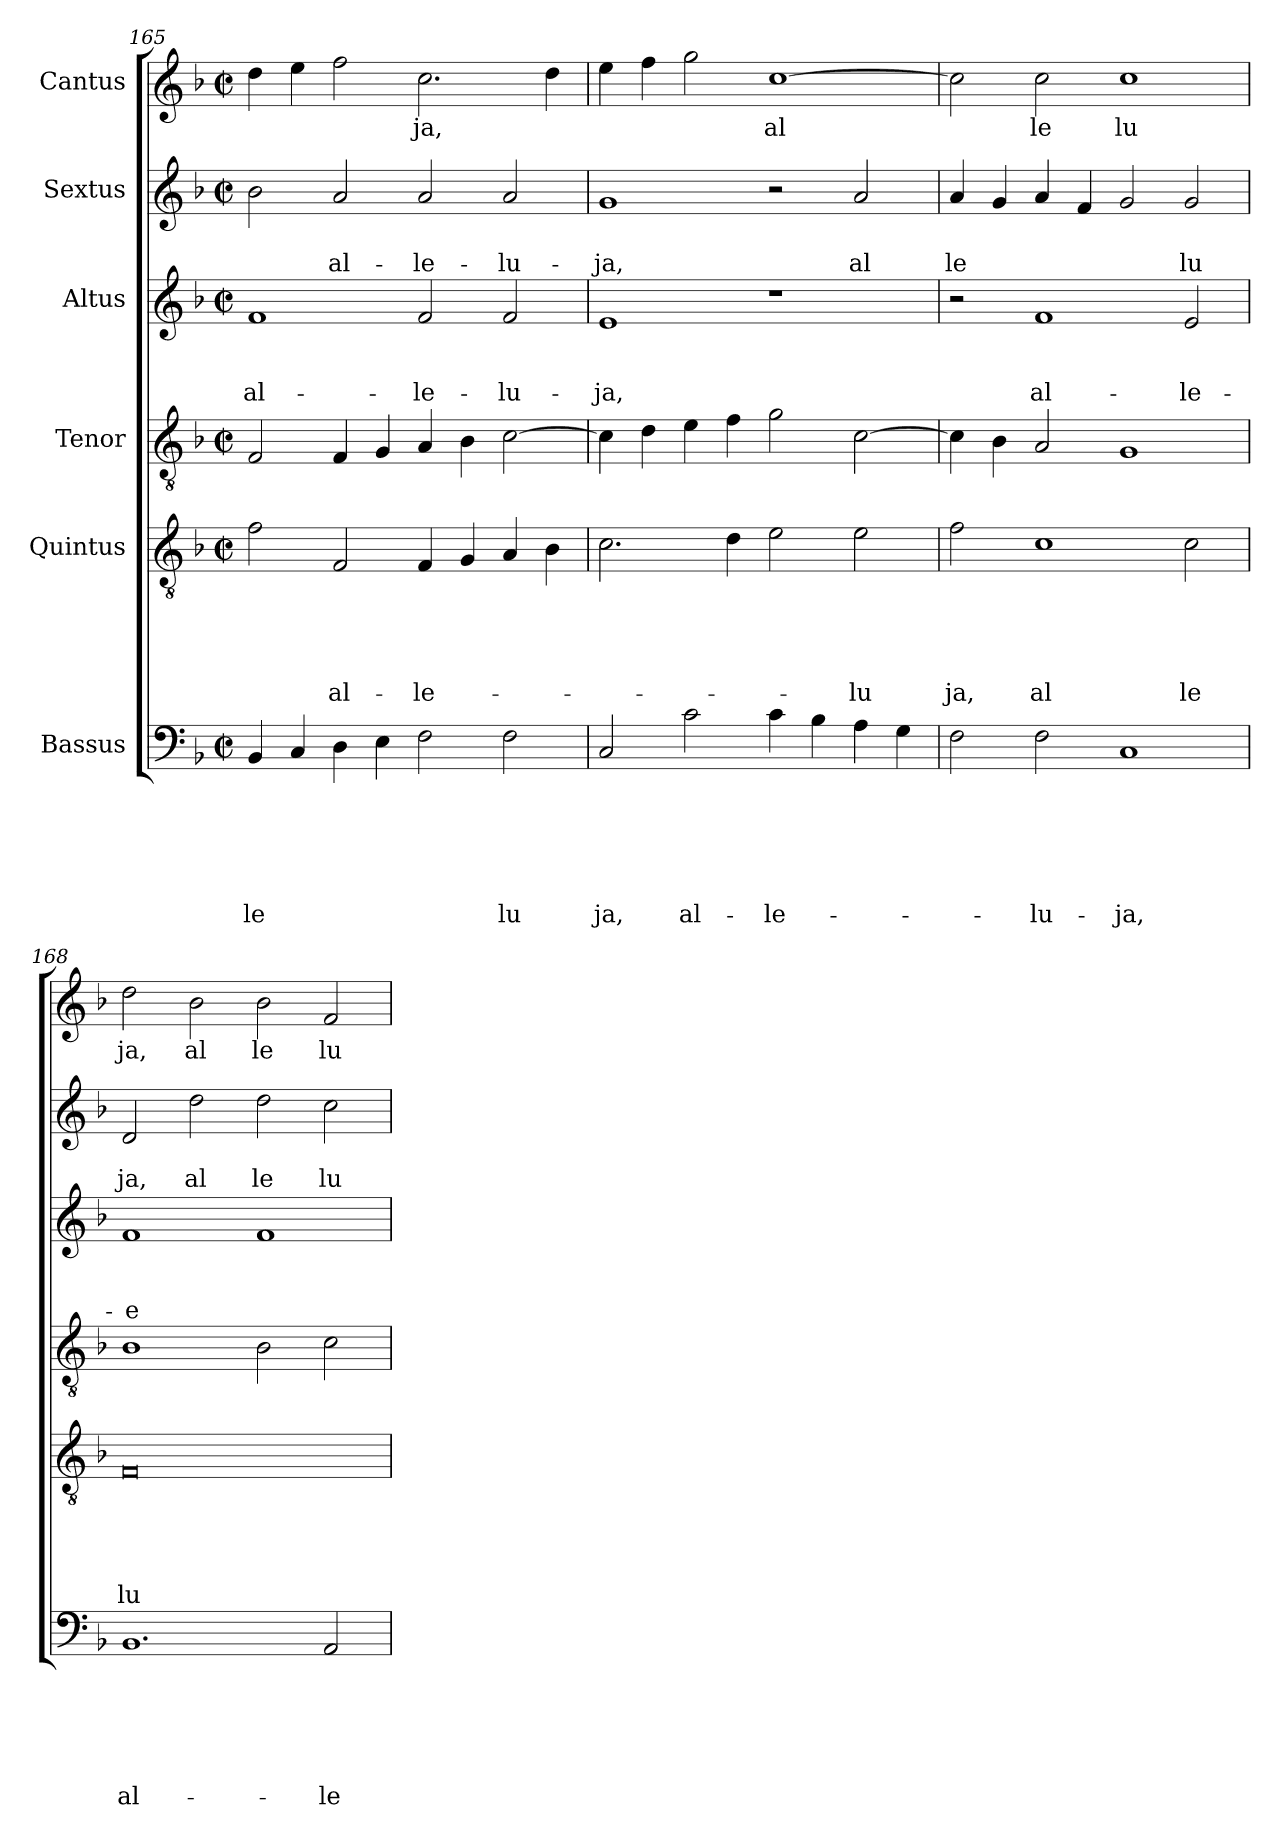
**kern	**text	**text	**text	**text	**text	**text	**kern	**text	**text	**text	**text	**text	**kern	**kern	**text	**text	**text	**kern	**text	**text	**kern	**text
*part6	*part6	*part6	*part6	*part6	*part6	*part6	*part5	*part5	*part5	*part5	*part5	*part5	*part4	*part3	*part3	*part3	*part3	*part2	*part2	*part2	*part1	*part1
*staff6	*staff6	*staff6	*staff6	*staff6	*staff6	*staff6	*staff5	*staff5	*staff5	*staff5	*staff5	*staff5	*staff4	*staff3	*staff3	*staff3	*staff3	*staff2	*staff2	*staff2	*staff1	*staff1
*I"Bassus	*	*	*	*	*	*	*I"Quintus	*	*	*	*	*	*I"Tenor	*I"Altus	*	*	*	*I"Sextus	*	*	*I"Cantus	*
*clefF4	*	*	*	*	*	*	*clefGv2	*	*	*	*	*	*clefGv2	*clefG2	*	*	*	*clefG2	*	*	*clefG2	*
*k[b-]	*	*	*	*	*	*	*k[b-]	*	*	*	*	*	*k[b-]	*k[b-]	*	*	*	*k[b-]	*	*	*k[b-]	*
*F:	*	*	*	*	*	*	*F:	*	*	*	*	*	*F:	*F:	*	*	*	*F:	*	*	*F:	*
*M2/2	*	*	*	*	*	*	*M2/2	*	*	*	*	*	*M2/2	*M2/2	*	*	*	*M2/2	*	*	*M2/2	*
*met(c|)	*	*	*	*	*	*	*met(c|)	*	*	*	*	*	*met(c|)	*met(c|)	*	*	*	*met(c|)	*	*	*met(c|)	*
=165	=165	=165	=165	=165	=165	=165	=165	=165	=165	=165	=165	=165	=165	=165	=165	=165	=165	=165	=165	=165	=165	=165
!	!	!	!	!	!	!LO:LY:b	!	!	!	!	!	!	!	!	!	!	!LO:LY:b	!	!	!	!	!
4BB-/	.	.	.	.	.	le	2f\	.	.	.	.	.	2F/	1f	.	.	al-	2b-\	.	.	4dd\	.
4C/	.	.	.	.	.	.	.	.	.	.	.	.	.	.	.	.	.	.	.	.	4ee\	.
!	!	!	!	!	!	!	!	!	!	!	!	!LO:LY:b	!	!	!	!	!	!	!	!LO:LY:b	!	!
4D\	.	.	.	.	.	.	2F/	.	.	.	.	al-	4F/	.	.	.	.	2a/	.	al-	2ff\	.
4E\	.	.	.	.	.	.	.	.	.	.	.	.	4G/	.	.	.	.	.	.	.	.	.
!	!	!	!	!	!	!	!	!	!	!	!	!LO:LY:b	!	!	!	!	!LO:LY:b	!	!	!LO:LY:b	!	!LO:LY:b
2F\	.	.	.	.	.	.	4F/	.	.	.	.	-le-	4A/	2f/	.	.	-le-	2a/	.	-le-	2.cc\	ja,
.	.	.	.	.	.	.	4G/	.	.	.	.	.	4B-\	.	.	.	.	.	.	.	.	.
!	!	!	!	!	!	!LO:LY:b	!	!	!	!	!	!	!	!	!	!	!LO:LY:b	!	!	!LO:LY:b	!	!
2F\	.	.	.	.	.	lu	4A/	.	.	.	.	.	[<2c\	2f/	.	.	-lu-	2a/	.	-lu-	.	.
.	.	.	.	.	.	.	4B-\	.	.	.	.	.	.	.	.	.	.	.	.	.	4dd\	.
!!LO:PB:g=z
=166	=166	=166	=166	=166	=166	=166	=166	=166	=166	=166	=166	=166	=166	=166	=166	=166	=166	=166	=166	=166	=166	=166
!	!	!	!	!	!	!LO:LY:b	!	!	!	!	!	!	!	!	!	!	!LO:LY:b	!	!	!LO:LY:b	!	!
2C/	.	.	.	.	.	ja,	2.c\	.	.	.	.	.	4c\]	1e	.	.	-ja,	1g	.	-ja,	4ee\	.
.	.	.	.	.	.	.	.	.	.	.	.	.	4d\	.	.	.	.	.	.	.	4ff\	.
!	!	!	!	!	!	!LO:LY:b	!	!	!	!	!	!	!	!	!	!	!	!	!	!	!	!
2c\	.	.	.	.	.	al-	.	.	.	.	.	.	4e\	.	.	.	.	.	.	.	2gg\	.
.	.	.	.	.	.	.	4d\	.	.	.	.	.	4f\	.	.	.	.	.	.	.	.	.
!	!	!	!	!	!	!LO:LY:b	!	!	!	!	!	!	!	!	!	!	!	!	!	!	!	!LO:LY:b
4c\	.	.	.	.	.	-le-	2e\	.	.	.	.	.	2g\	1r	.	.	.	2r	.	.	[>1cc	al
4B-\	.	.	.	.	.	.	.	.	.	.	.	.	.	.	.	.	.	.	.	.	.	.
!	!	!	!	!	!	!	!	!	!	!	!	!LO:LY:b	!	!	!	!	!	!	!	!LO:LY:b	!	!
4A\	.	.	.	.	.	.	2e\	.	.	.	.	-lu	[>2c\	.	.	.	.	2a/	.	al	.	.
4G\	.	.	.	.	.	.	.	.	.	.	.	.	.	.	.	.	.	.	.	.	.	.
=167	=167	=167	=167	=167	=167	=167	=167	=167	=167	=167	=167	=167	=167	=167	=167	=167	=167	=167	=167	=167	=167	=167
!	!	!	!	!	!	!	!	!	!	!	!	!LO:LY:b	!	!	!	!	!	!	!	!LO:LY:b	!	!
2F\	.	.	.	.	.	.	2f\	.	.	.	.	ja,	4c\]	2r	.	.	.	4a/	.	le	2cc\]	.
.	.	.	.	.	.	.	.	.	.	.	.	.	4B-\	.	.	.	.	4g/	.	.	.	.
!	!	!	!	!	!	!LO:LY:b	!	!	!	!	!	!LO:LY:b	!	!	!	!	!LO:LY:b	!	!	!	!	!LO:LY:b
2F\	.	.	.	.	.	-lu-	1c	.	.	.	.	al	2A/	1f	.	.	al-	4a/	.	.	2cc\	le
.	.	.	.	.	.	.	.	.	.	.	.	.	.	.	.	.	.	4f/	.	.	.	.
!	!	!	!	!	!	!LO:LY:b	!	!	!	!	!	!	!	!	!	!	!	!	!	!	!	!LO:LY:b
1C	.	.	.	.	.	-ja,	.	.	.	.	.	.	1G	.	.	.	.	2g/	.	.	1cc	lu
!	!	!	!	!	!	!	!	!	!	!	!	!LO:LY:b	!	!	!	!	!LO:LY:b	!	!	!LO:LY:b	!	!
.	.	.	.	.	.	.	2c\	.	.	.	.	le	.	2e/	.	.	-le-	2g/	.	lu	.	.
=168	=168	=168	=168	=168	=168	=168	=168	=168	=168	=168	=168	=168	=168	=168	=168	=168	=168	=168	=168	=168	=168	=168
!	!	!	!	!	!	!LO:LY:b	!	!	!	!	!	!LO:LY:b	!	!	!	!	!LO:LY:b	!	!	!LO:LY:b	!	!LO:LY:b
1.BB-	.	.	.	.	.	al-	0F	.	.	.	.	lu	1B-	1f	.	.	-e	2d/	.	ja,	2dd\	ja,
!	!	!	!	!	!	!	!	!	!	!	!	!	!	!	!	!	!	!	!	!LO:LY:b	!	!LO:LY:b
.	.	.	.	.	.	.	.	.	.	.	.	.	.	.	.	.	.	2dd\	.	al	2b-\	al
!	!	!	!	!	!	!	!	!	!	!	!	!	!	!	!	!	!	!	!	!LO:LY:b	!	!LO:LY:b
.	.	.	.	.	.	.	.	.	.	.	.	.	2B-\	1f	.	.	.	2dd\	.	le	2b-\	le
!	!	!	!	!	!	!LO:LY:b	!	!	!	!	!	!	!	!	!	!	!	!	!	!LO:LY:b	!	!LO:LY:b
2AA/	.	.	.	.	.	-le-	.	.	.	.	.	.	2c\	.	.	.	.	2cc\	.	lu	2f/	lu
=	=	=	=	=	=	=	=	=	=	=	=	=	=	=	=	=	=	=	=	=	=	=
*-	*-	*-	*-	*-	*-	*-	*-	*-	*-	*-	*-	*-	*-	*-	*-	*-	*-	*-	*-	*-	*-	*-
